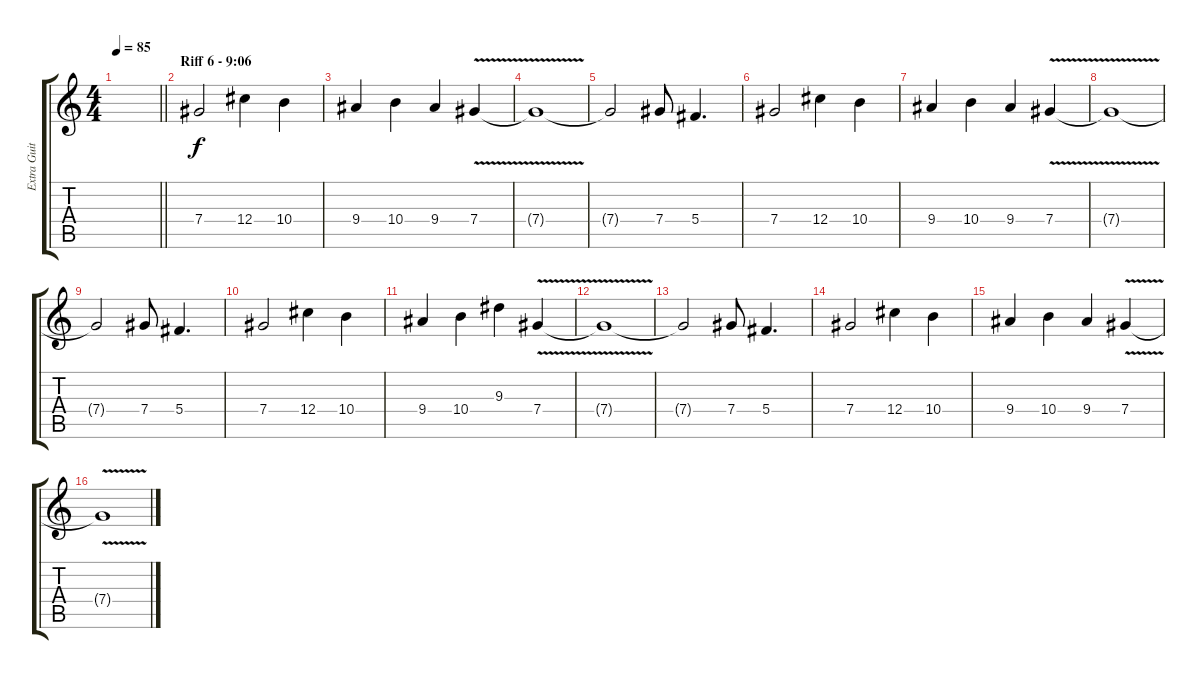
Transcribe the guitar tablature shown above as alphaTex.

\track ("Extra Guitar" "Extra Guit") {instrument overdrivenguitar bank 255}
\staff {score tabs}
\tuning (Eb4 Bb3 Gb3 Db3 Ab2 Eb2) {hide}
\ts (4 4)
\tempo 85
\clef g2
\barLineRight lightlight
\ks c
|
\section ("" "Riff 6 - 9:06")
7.4.2{volume 16} 12.4.4 10.4.4 |
9.4.4 10.4.4 9.4.4 7.4{v}.4 |
7.4{t}.1 |
7.4{t}.2 7.4.8 5.4.4{d} |
7.4.2 12.4.4 10.4.4 |
9.4.4 10.4.4 9.4.4 7.4{v}.4 |
7.4{t}.1 |
7.4{t}.2 7.4.8 5.4.4{d} |
7.4.2 12.4.4 10.4.4 |
9.4.4 10.4.4 9.3.4 7.4{v}.4 |
7.4{t}.1 |
7.4{t}.2 7.4.8 5.4.4{d} |
7.4.2 12.4.4 10.4.4 |
9.4.4 10.4.4 9.4.4 7.4{v}.4 |
7.4{t}.1
